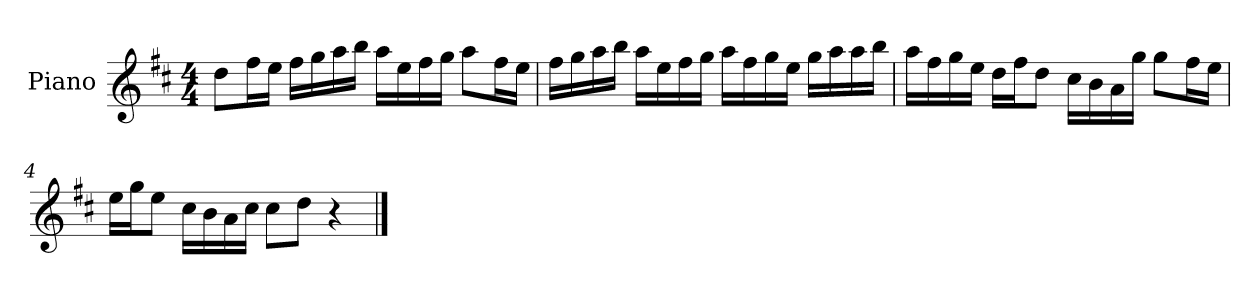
**kern
*part1
*staff1
*I"Piano
*I'P-no
*clefG2
*k[f#c#]
*M4/4
*MM90
=1
8dd\L
16ff#\L
16ee\JJ
16ff#\LL
16gg\
16aa\
16bb\JJ
16aa\LL
16ee\
16ff#\
16gg\JJ
8aa\L
16ff#\L
16ee\JJ
=2
16ff#\LL
16gg\
16aa\
16bb\JJ
16aa\LL
16ee\
16ff#\
16gg\JJ
16aa\LL
16ff#\
16gg\
16ee\JJ
16gg\LL
16aa\
16aa\
16bb\JJ
!!LO:LB:g=z
=3
16aa\LL
16ff#\
16gg\
16ee\JJ
16dd\LL
16ff#\J
8dd\J
16cc#\LL
16b\
16a\
16gg\JJ
8gg\L
16ff#\L
16ee\JJ
=4
16ee\LL
16gg\J
8ee\J
16cc#\LL
16b\
16a\
16cc#\JJ
8cc#\L
8dd\J
4r
==
*-
